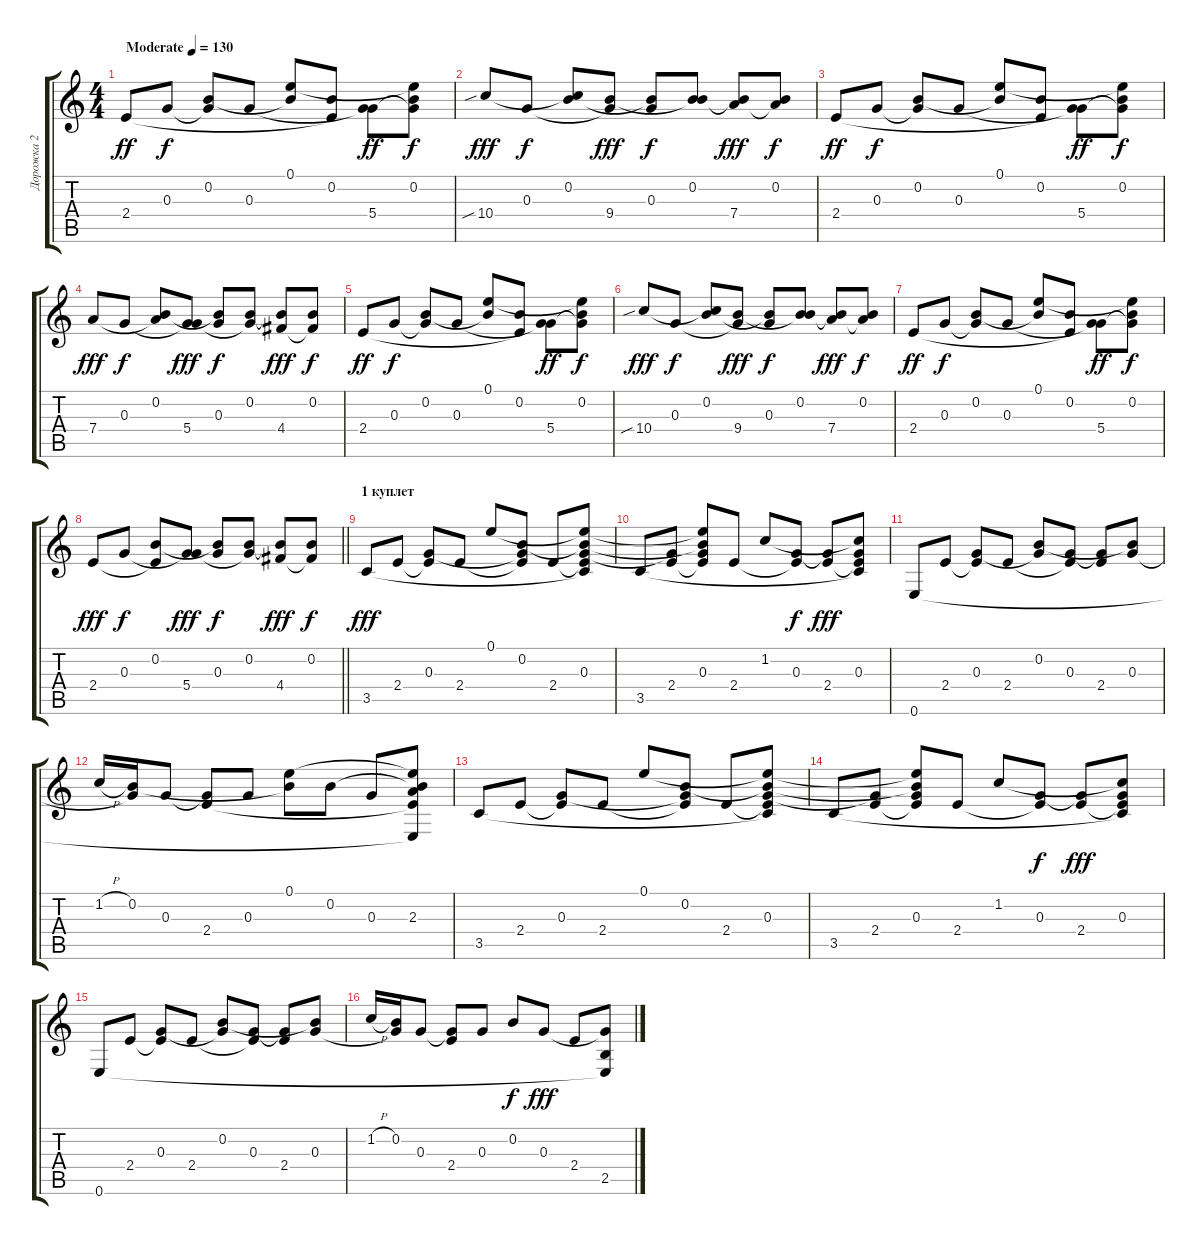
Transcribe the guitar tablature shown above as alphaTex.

\track ("Дорожка 2" "Дорожка 2") {instrument acousticguitarsteel}
\staff {score tabs}
\tuning (E4 B3 G3 D3 A2 E2) {hide}
\ts (4 4)
\tempo (130 "Moderate")
\clef g2
\ks c
2.4.8{dy ff instrument acousticguitarsteel} 0.3.8{dy f} (0.2 0.3{t}).8 0.3.8 (0.1 0.2{t}).8 (0.2 2.4{t}).8 (0.3{t} 5.4).8{dy ff} (0.1{t} 0.2 5.4{t}).8{dy f} |
10.4{sib}.8{dy fff} 0.3.8{dy f} (0.2 10.4{t}).8 (0.3{t} 9.4).8{dy fff} (0.2{t} 0.3).8{dy f} (0.2 9.4{t}).8 (0.2{t} 7.4).8{dy fff} (0.2 7.4{t}).8{dy f} |
2.4.8{dy ff} 0.3.8{dy f} (0.2 0.3{t}).8 0.3.8 (0.1 0.2{t}).8 (0.2 2.4{t}).8 (0.3{t} 5.4).8{dy ff} (0.1{t} 0.2 5.4{t}).8{dy f} |
7.4.8{dy fff} 0.3.8{dy f} (0.2 7.4{t}).8 (0.3{t} 5.4).8{dy fff} (0.2{t} 0.3).8{dy f} (0.2 5.4{t}).8 (0.2{t} 4.4).8{dy fff} (0.2 4.4{t}).8{dy f} |
2.4.8{dy ff} 0.3.8{dy f} (0.2 0.3{t}).8 0.3.8 (0.1 0.2{t}).8 (0.2 2.4{t}).8 (0.3{t} 5.4).8{dy ff} (0.1{t} 0.2 5.4{t}).8{dy f} |
10.4{sib}.8{dy fff} 0.3.8{dy f} (0.2 10.4{t}).8 (0.3{t} 9.4).8{dy fff} (0.2{t} 0.3).8{dy f} (0.2 9.4{t}).8 (0.2{t} 7.4).8{dy fff} (0.2 7.4{t}).8{dy f} |
2.4.8{dy ff} 0.3.8{dy f} (0.2 0.3{t}).8 0.3.8 (0.1 0.2{t}).8 (0.2 2.4{t}).8 (0.3{t} 5.4).8{dy ff} (0.1{t} 0.2 5.4{t}).8{dy f} |
\barLineRight lightlight
2.4.8{dy fff} 0.3.8{dy f} (0.2 2.4{t}).8 (0.3{t} 5.4).8{dy fff} (0.2{t} 0.3).8{dy f} (0.2 5.4{t}).8 (0.2{t} 4.4).8{dy fff} (0.2 4.4{t}).8{dy f} |
\section ("" "1 куплет")
3.5.8{dy fff} 2.4.8 (0.3 2.4{t}).8 2.4.8 0.1.8 (0.2 0.3{t} 2.4{t}).8 2.4.8 (0.1{t} 0.2{t} 0.3 2.4{t} 3.5{t}).8 |
3.5.8 (0.3{t} 2.4).8 (0.1{t} 0.2{t} 0.3 2.4{t}).8 2.4.8 1.2.8 (0.3 2.4{t}).8{dy f} (0.3{t} 2.4).8{dy fff} (1.2{t} 0.3 2.4{t} 3.5{t}).8 |
0.6.8 2.4.8 (0.3 2.4{t}).8 2.4.8 (0.2 0.3{t}).8 (0.3 2.4{t}).8 (0.3{t} 2.4).8 (0.2{t} 0.3).8 |
1.2{h}.16 (0.2 0.3{t}).16 0.3.8 (0.3{t} 2.4).8 0.3.8 (0.1 0.2{t}).8 0.2.8 0.3.8 (0.1{t} 0.2{t} 2.3 2.4{t} 0.6{t}).8 |
3.5.8 2.4.8 (0.3 2.4{t}).8 2.4.8 0.1.8 (0.2 0.3{t} 2.4{t}).8 2.4.8 (0.1{t} 0.2{t} 0.3 2.4{t} 3.5{t}).8 |
3.5.8 (0.3{t} 2.4).8 (0.1{t} 0.2{t} 0.3 2.4{t}).8 2.4.8 1.2.8 (0.3 2.4{t}).8{dy f} (0.3{t} 2.4).8{dy fff} (1.2{t} 0.3 2.4{t} 3.5{t}).8 |
0.6.8 2.4.8 (0.3 2.4{t}).8 2.4.8 (0.2 0.3{t}).8 (0.3 2.4{t}).8 (0.3{t} 2.4).8 (0.2{t} 0.3).8 |
1.2{h}.16 (0.2 0.3{t}).16 0.3.8 (0.3{t} 2.4).8 0.3.8 0.2.8{dy f} 0.3.8{dy fff} 2.4.8 (0.3{t} 2.5 0.6{t}).8
